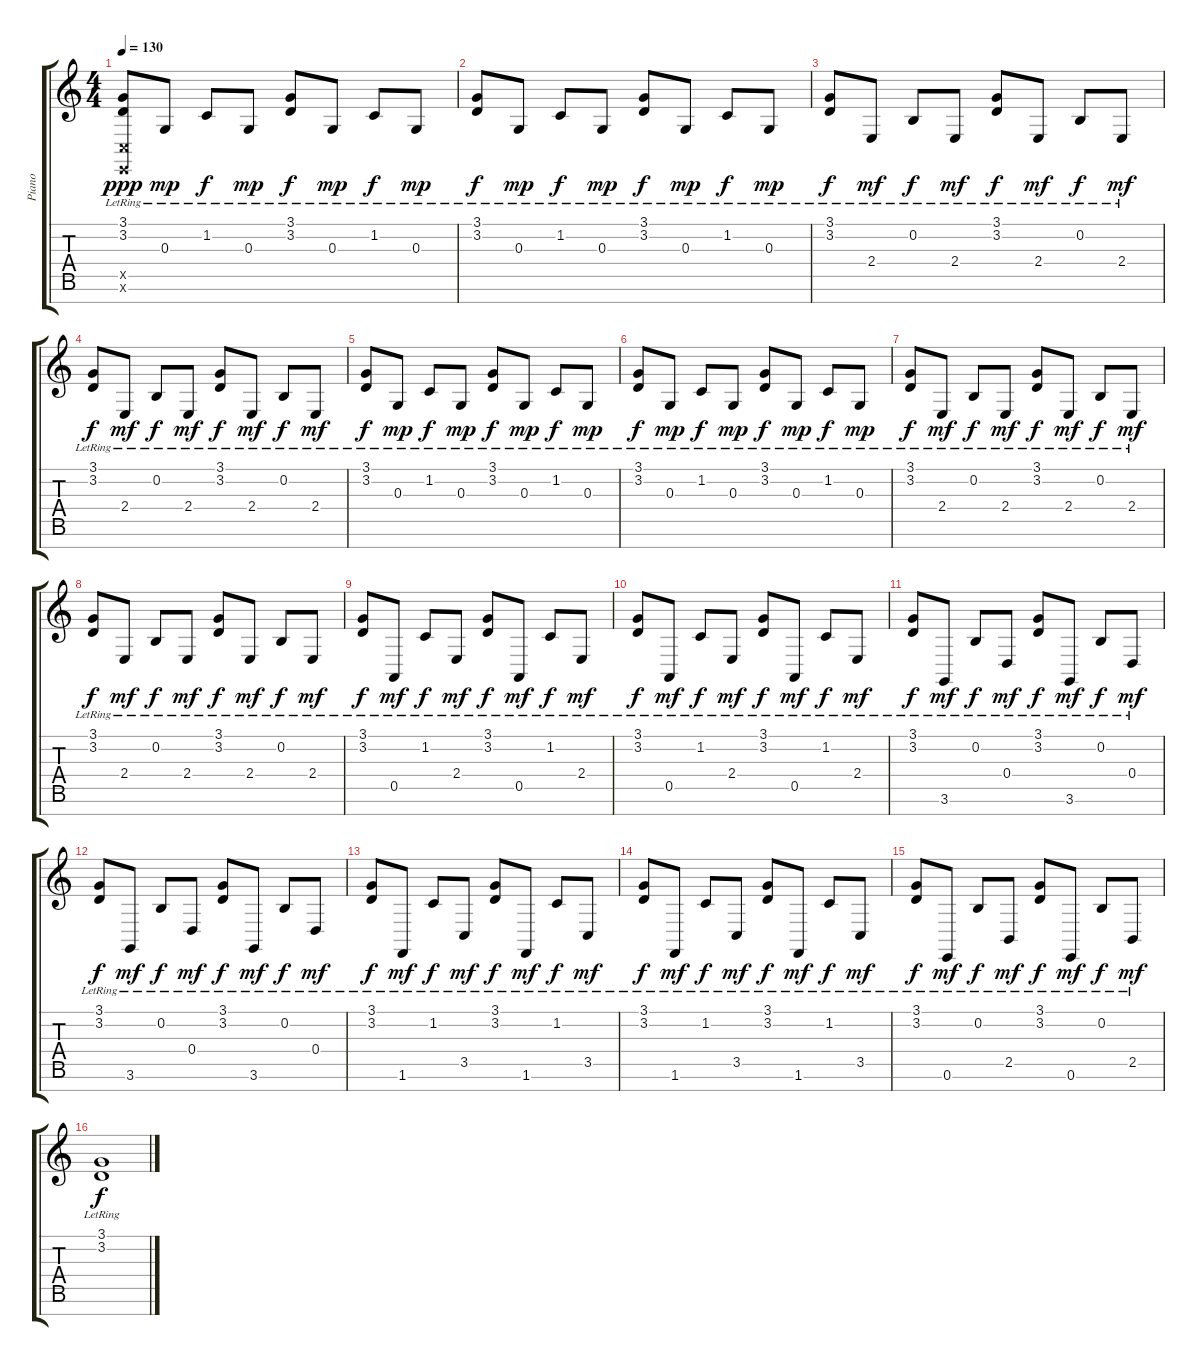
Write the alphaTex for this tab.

\track ("Piano" "Piano") {instrument acousticgrandpiano}
\staff {score tabs}
\tuning (E4 B3 G3 D3 A2 E2 B1) {hide}
\ts (4 4)
\tempo 130
\clef g2
\ks c
(3.1{lr} 3.2{lr} 3.5{x} 0.6{x}).8{dy ppp} 0.3{lr}.8{dy mp} 1.2{lr}.8{dy f} 0.3{lr}.8{dy mp} (3.1{lr} 3.2{lr}).8{dy f} 0.3{lr}.8{dy mp} 1.2{lr}.8{dy f} 0.3{lr}.8{dy mp} |
(3.1{lr} 3.2{lr}).8{dy f} 0.3{lr}.8{dy mp} 1.2{lr}.8{dy f} 0.3{lr}.8{dy mp} (3.1{lr} 3.2{lr}).8{dy f} 0.3{lr}.8{dy mp} 1.2{lr}.8{dy f} 0.3{lr}.8{dy mp} |
(3.1{lr} 3.2{lr}).8{dy f} 2.4{lr}.8{dy mf} 0.2{lr}.8{dy f} 2.4{lr}.8{dy mf} (3.1{lr} 3.2{lr}).8{dy f} 2.4{lr}.8{dy mf} 0.2{lr}.8{dy f} 2.4{lr}.8{dy mf} |
(3.1{lr} 3.2{lr}).8{dy f} 2.4{lr}.8{dy mf} 0.2{lr}.8{dy f} 2.4{lr}.8{dy mf} (3.1{lr} 3.2{lr}).8{dy f} 2.4{lr}.8{dy mf} 0.2{lr}.8{dy f} 2.4{lr}.8{dy mf} |
(3.1{lr} 3.2{lr}).8{dy f} 0.3{lr}.8{dy mp} 1.2{lr}.8{dy f} 0.3{lr}.8{dy mp} (3.1{lr} 3.2{lr}).8{dy f} 0.3{lr}.8{dy mp} 1.2{lr}.8{dy f} 0.3{lr}.8{dy mp} |
(3.1{lr} 3.2{lr}).8{dy f} 0.3{lr}.8{dy mp} 1.2{lr}.8{dy f} 0.3{lr}.8{dy mp} (3.1{lr} 3.2{lr}).8{dy f} 0.3{lr}.8{dy mp} 1.2{lr}.8{dy f} 0.3{lr}.8{dy mp} |
(3.1{lr} 3.2{lr}).8{dy f} 2.4{lr}.8{dy mf} 0.2{lr}.8{dy f} 2.4{lr}.8{dy mf} (3.1{lr} 3.2{lr}).8{dy f} 2.4{lr}.8{dy mf} 0.2{lr}.8{dy f} 2.4{lr}.8{dy mf} |
(3.1{lr} 3.2{lr}).8{dy f} 2.4{lr}.8{dy mf} 0.2{lr}.8{dy f} 2.4{lr}.8{dy mf} (3.1{lr} 3.2{lr}).8{dy f} 2.4{lr}.8{dy mf} 0.2{lr}.8{dy f} 2.4{lr}.8{dy mf} |
(3.1{lr} 3.2{lr}).8{dy f} 0.5{lr}.8{dy mf} 1.2{lr}.8{dy f} 2.4{lr}.8{dy mf} (3.1{lr} 3.2{lr}).8{dy f} 0.5{lr}.8{dy mf} 1.2{lr}.8{dy f} 2.4{lr}.8{dy mf} |
(3.1{lr} 3.2{lr}).8{dy f} 0.5{lr}.8{dy mf} 1.2{lr}.8{dy f} 2.4{lr}.8{dy mf} (3.1{lr} 3.2{lr}).8{dy f} 0.5{lr}.8{dy mf} 1.2{lr}.8{dy f} 2.4{lr}.8{dy mf} |
(3.1{lr} 3.2{lr}).8{dy f} 3.6{lr}.8{dy mf} 0.2{lr}.8{dy f} 0.4{lr}.8{dy mf} (3.1{lr} 3.2{lr}).8{dy f} 3.6{lr}.8{dy mf} 0.2{lr}.8{dy f} 0.4{lr}.8{dy mf} |
(3.1{lr} 3.2{lr}).8{dy f} 3.6{lr}.8{dy mf} 0.2{lr}.8{dy f} 0.4{lr}.8{dy mf} (3.1{lr} 3.2{lr}).8{dy f} 3.6{lr}.8{dy mf} 0.2{lr}.8{dy f} 0.4{lr}.8{dy mf} |
(3.1{lr} 3.2{lr}).8{dy f} 1.6{lr}.8{dy mf} 1.2{lr}.8{dy f} 3.5{lr}.8{dy mf} (3.1{lr} 3.2{lr}).8{dy f} 1.6{lr}.8{dy mf} 1.2{lr}.8{dy f} 3.5{lr}.8{dy mf} |
(3.1{lr} 3.2{lr}).8{dy f} 1.6{lr}.8{dy mf} 1.2{lr}.8{dy f} 3.5{lr}.8{dy mf} (3.1{lr} 3.2{lr}).8{dy f} 1.6{lr}.8{dy mf} 1.2{lr}.8{dy f} 3.5{lr}.8{dy mf} |
(3.1{lr} 3.2{lr}).8{dy f} 0.6{lr}.8{dy mf} 0.2{lr}.8{dy f} 2.5{lr}.8{dy mf} (3.1{lr} 3.2{lr}).8{dy f} 0.6{lr}.8{dy mf} 0.2{lr}.8{dy f} 2.5{lr}.8{dy mf} |
(3.1{lr} 3.2{lr}).1{dy f}
